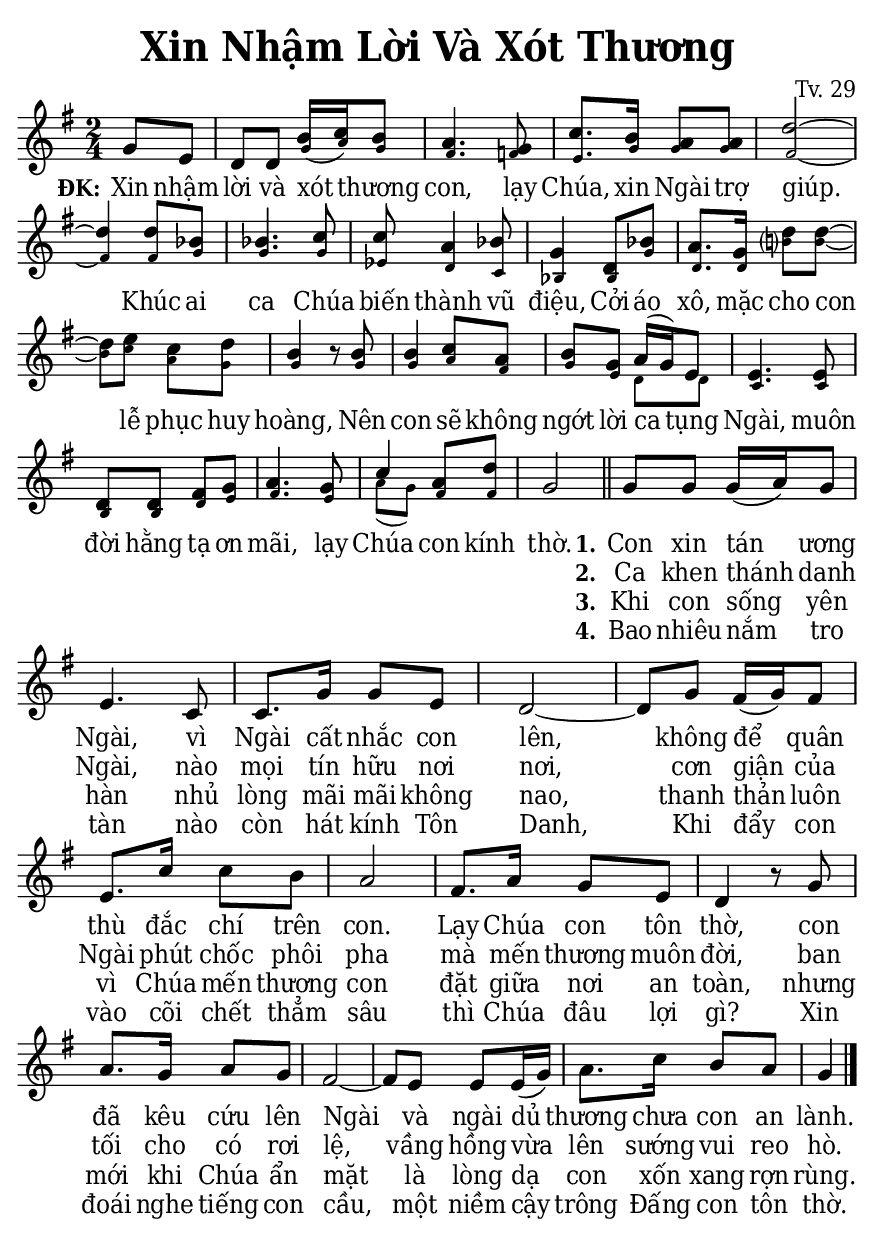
% Cài đặt chung\
\version "2.22.1"
\include "english.ly"

\header {
  title = \markup { \fontsize #1 "Xin Nhậm Lời Và Xót Thương" }
  composer = "Tv. 29"
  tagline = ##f
}

% Nhạc phiên khúc
nhacPhienKhucSop = \relative c'' {
  \partial 4 g8 e |
  d d b'16 (c) b8 |
  a4. g8 |
  c8. b16 a8 a |
  d2 ~ |
  d4 d8 bf |
  bf4. c8 |
  c a4 bf8 |
  g4 d8 bf' |
  a8. g16 d'8 d ~ |
  d e c d |
  b4 r8 b |
  b4 c8 a |
  b g a16 (g) e8 |
  e4. e8 |
  d d fs g |
  a4. g8 |
  c4 a8 d |
  g,2 \bar "||"
  
  g8 g g16 (a) g8 |
  e4. c8 |
  c8. g'16 g8 e |
  d2 ~ |
  d8 g fs16 (g) fs8 |
  e8. c'16 c8 b |
  a2 |
  fs8. a16 g8 e |
  d4 r8 g |
  a8. g16 a8 g |
  fs2 ~ |
  fs8 e e e16 (g) |
  a8. c16 b8 a |
  g4 \bar "|."
}

nhacPhienKhucAlto = \relative c'' {
  g8 e |
  d d g16 (a) g8 |
  fs4. f!8 |
  e8. g16 g8 g |
  fs2 ~ |
  fs4 fs8 g |
  g4. g8 |
  ef d4 c8 |
  bf4 bf8 g' |
  d8. d16 b'!?8 b ~ |
  b c a g |
  g4 r8 g |
  g4 a8 fs |
  g e d [d] |
  c4. c8 |
  b b d e |
  fs4. e8 |
  a (g) fs fs |
  g2
}

% Lời phiên khúc
loiPhienKhucSop = \lyrics {
  \set stanza = "ĐK:"
  Xin nhậm lời và xót thương con,
  lạy Chúa, xin Ngài trợ giúp.
  Khúc ai ca Chúa biến thành vũ điệu,
  Cởi áo xô, mặc cho con lễ phục huy hoàng,
  Nên con sẽ không ngớt lời ca tụng Ngài,
  muôn đời hằng tạ ơn mãi,
  lạy Chúa con kính thờ.
  <<
    {
      \set stanza = "1."
      Con xin tán ương Ngài,
      vì Ngài cất nhắc con lên,
      không để quân thù đắc chí trên con.
      Lạy Chúa con tôn thờ,
      con đã kêu cứu lên Ngài
      và ngài dủ thương chưa con an lành.
    }
    \new Lyrics {
	    \set associatedVoice = "beSop"
	    \set stanza = "2."
	    Ca khen thánh danh Ngài,
	    nào mọi tín hữu nơi nơi,
	    cơn giận của Ngài phút chốc phôi pha
	    mà mến thương muôn đời,
	    ban tối cho có rơi lệ,
	    vầng hồng vừa lên sướng vui reo hò.
    }
    \new Lyrics {
	    \set associatedVoice = "beSop"
	    \set stanza = "3."
	    Khi con sống yên hàn nhủ lòng mãi mãi không nao,
	    thanh thản luôn vì Chúa mến thương con
	    đặt giữa nơi an toàn,
	    nhưng mới khi Chúa ẩn mặt
	    là lòng dạ con xốn xang rợn rùng.
    }
    \new Lyrics {
	    \set associatedVoice = "beSop"
	    \set stanza = "4."
	    Bao nhiêu nắm tro tàn
	    nào còn hát kính Tôn Danh,
	    Khi đẩy con vào cõi chết thẳm sâu
	    thì Chúa đâu lợi gì?
	    Xin đoái nghe tiếng con cầu,
	    một niềm cậy trông Đấng con tôn thờ.
    }
  >>
}

% Dàn trang
\paper {
  #(set-paper-size "a5")
  top-margin = 3\mm
  bottom-margin = 3\mm
  left-margin = 3\mm
  right-margin = 3\mm
  indent = #0
  #(define fonts
	 (make-pango-font-tree "Deja Vu Serif Condensed"
	 		       "Deja Vu Serif Condensed"
			       "Deja Vu Serif Condensed"
			       (/ 20 20)))
  print-page-number = ##f
  page-count = #1
}

TongNhip = {
  \key g \major \time 2/4
  \set Timing.beamExceptions = #'()
  \set Timing.baseMoment = #(ly:make-moment 1/4)
}

% Đổi kích thước nốt cho bè phụ
notBePhu =
#(define-music-function (font-size music) (number? ly:music?)
   (for-some-music
     (lambda (m)
       (if (music-is-of-type? m 'rhythmic-event)
           (begin
             (set! (ly:music-property m 'tweaks)
                   (cons `(font-size . ,font-size)
                         (ly:music-property m 'tweaks)))
             #t)
           #f))
     music)
   music)

\score {
  \new ChoirStaff <<
    \new Staff \with {
        \consists "Merge_rests_engraver"
        printPartCombineTexts = ##f
      }
      <<
      \new Voice \TongNhip \partCombine 
        \nhacPhienKhucSop
        \notBePhu -3 { \nhacPhienKhucAlto }
      \new NullVoice = beSop \nhacPhienKhucSop
      \new Lyrics \lyricsto beSop \loiPhienKhucSop
      >>
  >>
  \layout {
    \override Lyrics.LyricSpace.minimum-distance = #0.4
    \override Score.BarNumber.break-visibility = ##(#f #f #f)
    \override Score.SpacingSpanner.uniform-stretching = ##t
  } 
}
